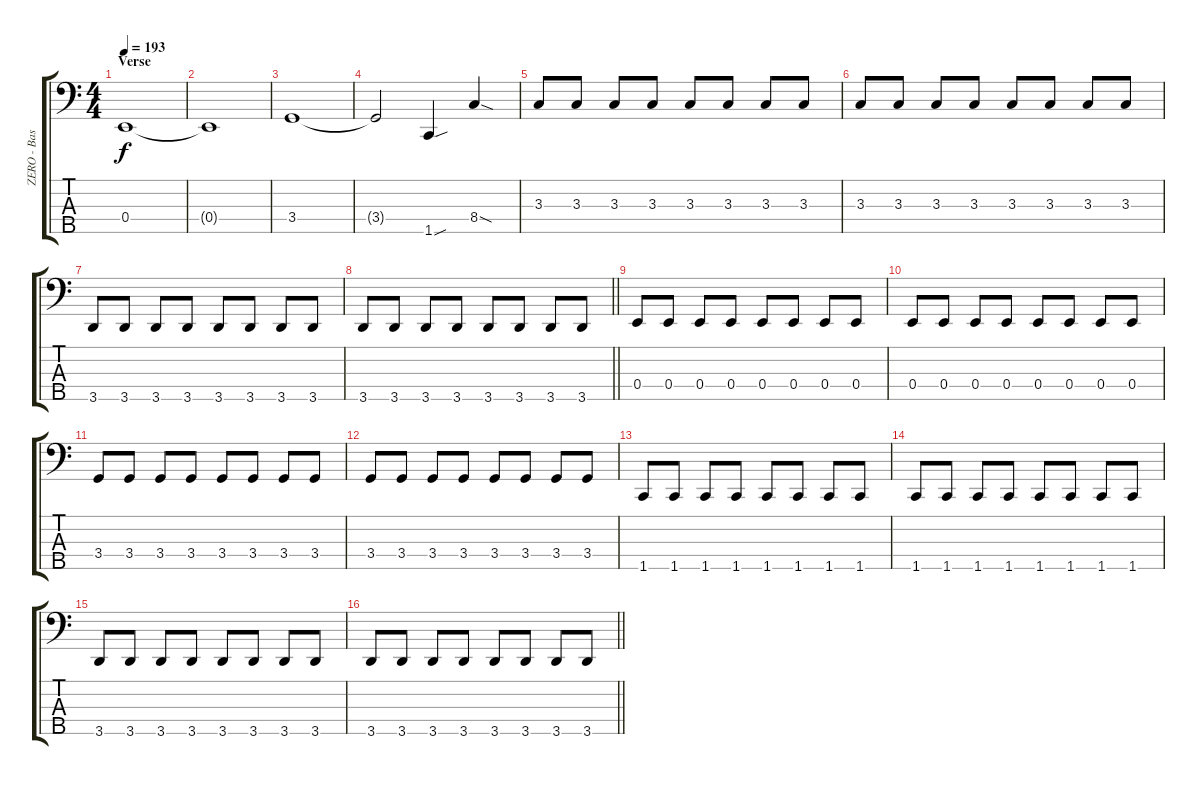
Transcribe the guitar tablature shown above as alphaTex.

\track ("ZERO - Bass" "ZERO - Bas") {instrument electricbassfinger}
\staff {score tabs}
\tuning (G2 D2 A1 E1 B0) {hide}
\ts (4 4)
\section ("" "Verse")
\tempo 193
\clef f4
\ks c
0.4.1{dy f} |
0.4{t}.1 |
3.4.1 |
3.4{t}.2 1.5{sou}.4 8.4{sod}.4 |
3.3.8 3.3.8 3.3.8 3.3.8 3.3.8 3.3.8 3.3.8 3.3.8 |
3.3.8 3.3.8 3.3.8 3.3.8 3.3.8 3.3.8 3.3.8 3.3.8 |
3.5.8 3.5.8 3.5.8 3.5.8 3.5.8 3.5.8 3.5.8 3.5.8 |
\barLineRight lightlight
3.5.8 3.5.8 3.5.8 3.5.8 3.5.8 3.5.8 3.5.8 3.5.8 |
\section ("" "")
0.4.8 0.4.8 0.4.8 0.4.8 0.4.8 0.4.8 0.4.8 0.4.8 |
0.4.8 0.4.8 0.4.8 0.4.8 0.4.8 0.4.8 0.4.8 0.4.8 |
3.4.8 3.4.8 3.4.8 3.4.8 3.4.8 3.4.8 3.4.8 3.4.8 |
3.4.8 3.4.8 3.4.8 3.4.8 3.4.8 3.4.8 3.4.8 3.4.8 |
1.5.8 1.5.8 1.5.8 1.5.8 1.5.8 1.5.8 1.5.8 1.5.8 |
1.5.8 1.5.8 1.5.8 1.5.8 1.5.8 1.5.8 1.5.8 1.5.8 |
3.5.8 3.5.8 3.5.8 3.5.8 3.5.8 3.5.8 3.5.8 3.5.8 |
\barLineRight lightlight
3.5.8 3.5.8 3.5.8 3.5.8 3.5.8 3.5.8 3.5.8 3.5.8
